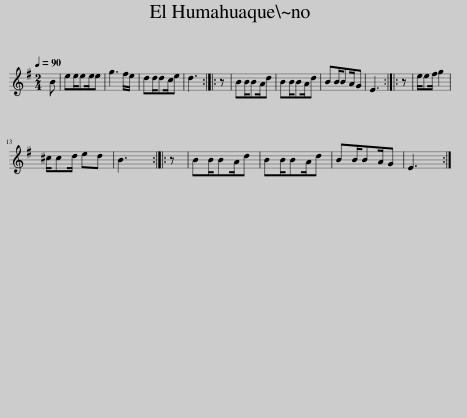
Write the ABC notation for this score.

X:1
L:1/8
Q:1/4=90
M:2/4
I:linebreak $
K:Emin
V:1 treble
V:1
 B | ee/ee/e | g3 f/e/ | dd/dc/e | d3 :: %5
 z | BB/BA/d | BB/BA/d | BB/BA/G | E3 :: %10
 z | e/ef/ g2 |$ ^c/cd/ ed | B3 :: z | %15
 BB/BA/d | BB/BA/d | BB/BA/G | E3 :| %19
